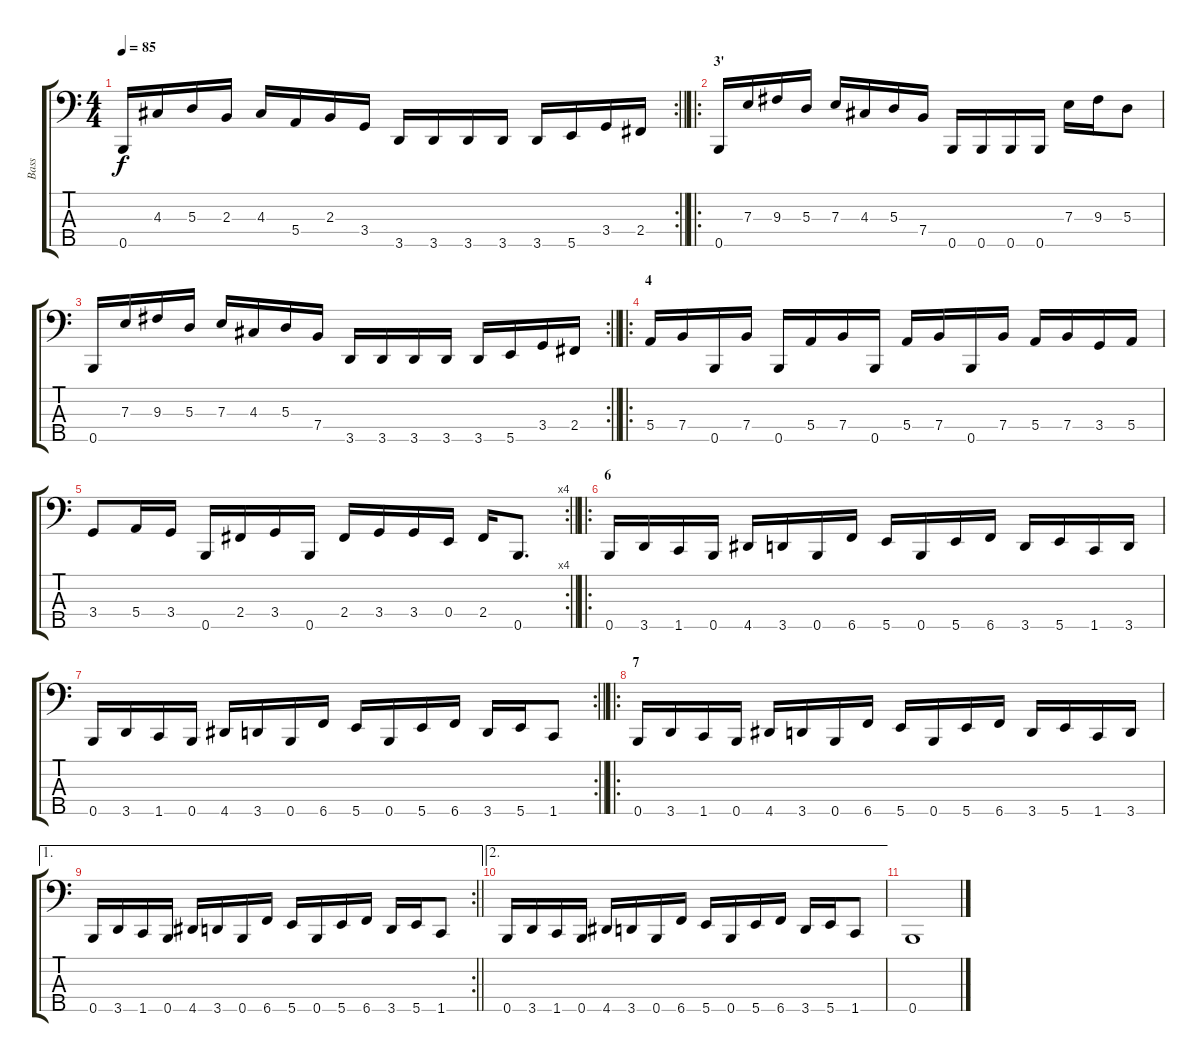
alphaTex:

\track ("Bass" "Bass") {instrument electricbassfinger}
\staff {score tabs}
\tuning (G2 D2 A1 E1 B0) {hide}
\rc 2
\ts (4 4)
\tempo 85
\clef f4
\barLineRight lightlight
\ks c
0.5.16{dy f} 4.3.16 5.3.16 2.3.16 4.3.16 5.4.16 2.3.16 3.4.16 3.5.16 3.5.16 3.5.16 3.5.16 3.5.16 5.5.16 3.4.16 2.4.16 |
\ro
\section ("" "3'")
0.5.16 7.3.16 9.3.16 5.3.16 7.3.16 4.3.16 5.3.16 7.4.16 0.5.16 0.5.16 0.5.16 0.5.16 7.3.16 9.3.16 5.3.8 |
\rc 2
\barLineRight lightlight
0.5.16 7.3.16 9.3.16 5.3.16 7.3.16 4.3.16 5.3.16 7.4.16 3.5.16 3.5.16 3.5.16 3.5.16 3.5.16 5.5.16 3.4.16 2.4.16 |
\ro
\section ("" "4")
5.4.16 7.4.16 0.5.16 7.4.16 0.5.16 5.4.16 7.4.16 0.5.16 5.4.16 7.4.16 0.5.16 7.4.16 5.4.16 7.4.16 3.4.16 5.4.16 |
\rc 4
\barLineRight lightlight
3.4.8 5.4.16 3.4.16 0.5.16 2.4.16 3.4.16 0.5.16 2.4.16 3.4.16 3.4.16 0.4.16 2.4.16 0.5.8{d} |
\ro
\section ("" "6")
0.5.16 3.5.16 1.5.16 0.5.16 4.5.16 3.5.16 0.5.16 6.5.16 5.5.16 0.5.16 5.5.16 6.5.16 3.5.16 5.5.16 1.5.16 3.5.16 |
\rc 2
\barLineRight lightlight
0.5.16 3.5.16 1.5.16 0.5.16 4.5.16 3.5.16 0.5.16 6.5.16 5.5.16 0.5.16 5.5.16 6.5.16 3.5.16 5.5.16 1.5.8 |
\ro
\section ("" "7")
0.5.16 3.5.16 1.5.16 0.5.16 4.5.16 3.5.16 0.5.16 6.5.16 5.5.16 0.5.16 5.5.16 6.5.16 3.5.16 5.5.16 1.5.16 3.5.16 |
\ae 1
\rc 2
\barLineRight lightlight
0.5.16 3.5.16 1.5.16 0.5.16 4.5.16 3.5.16 0.5.16 6.5.16 5.5.16 0.5.16 5.5.16 6.5.16 3.5.16 5.5.16 1.5.8 |
\ae 2
0.5.16 3.5.16 1.5.16 0.5.16 4.5.16 3.5.16 0.5.16 6.5.16 5.5.16 0.5.16 5.5.16 6.5.16 3.5.16 5.5.16 1.5.8 |
0.5.1
